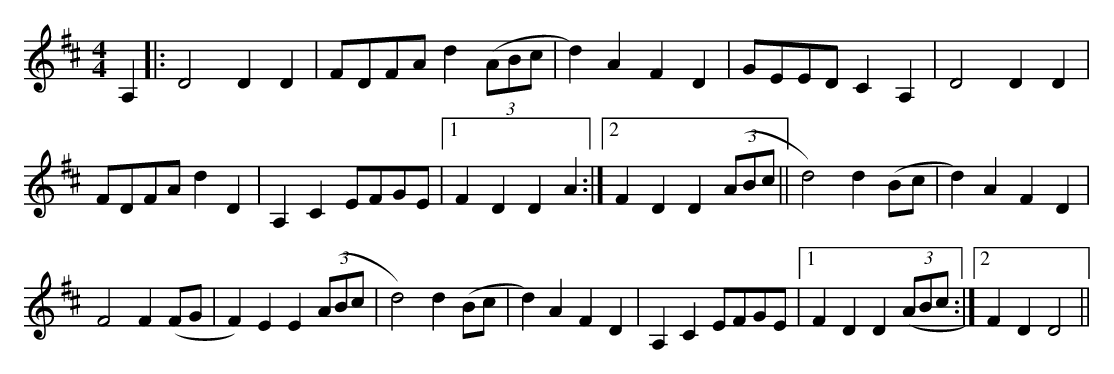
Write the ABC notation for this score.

X:1
M:4/4
K:D
A,2|:D4D2D2|FDFA d2(3(ABc|d2)A2 F2D2|GEED c,2A,2|D4 D2D2|
FDFA d2D2|A,2C2 EFGE|1 F2D2 D2A2:|2 F2D2 D2(3(ABc||d4)d2(Bc|d2)A2 F2D2|
F4F2(FG|F2)E2 E2(3(ABc|d4) d2(Bc|d2)A2 F2D2|A,2C2 EFGE|1 F2D2 D2(3(ABc:|2 F2D2 D4||
